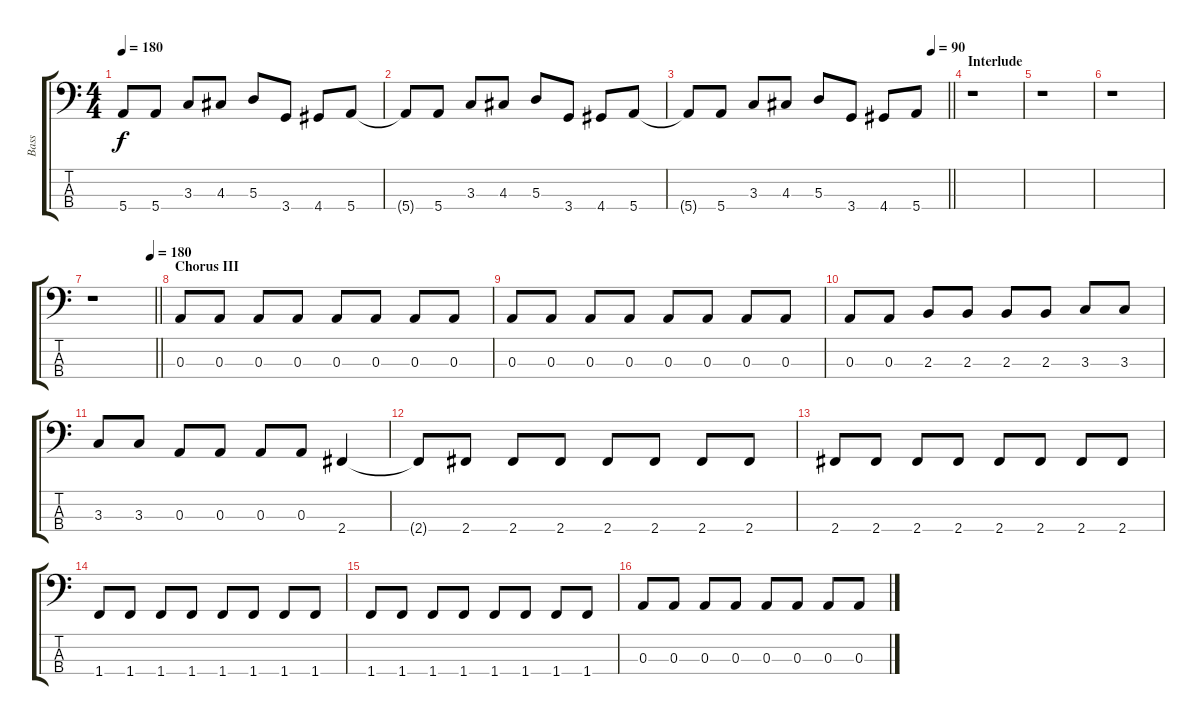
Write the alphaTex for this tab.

\track ("Bass" "Bass") {instrument electricbassfinger}
\staff {score tabs}
\tuning (G2 D2 A1 E1) {hide}
\ts (4 4)
\tempo 180
\clef f4
\ks aminor
5.4{t}.8{dy f} 5.4.8 3.3.8 4.3.8 5.3.8 3.4.8 4.4.8 5.4.8 |
5.4{t}.8 5.4.8 3.3.8 4.3.8 5.3.8 3.4.8 4.4.8 5.4.8 |
\tempo (90 0.9375)
\barLineRight lightlight
5.4{t}.8 5.4.8 3.3.8 4.3.8 5.3.8 3.4.8 4.4.8 5.4.8 |
\section ("" "Interlude")
r.1 |
r.1 |
r.1 |
\tempo (180 0.9375)
\barLineRight lightlight
r.1 |
\section ("" "Chorus III")
0.3.8 0.3.8 0.3.8 0.3.8 0.3.8 0.3.8 0.3.8 0.3.8 |
0.3.8 0.3.8 0.3.8 0.3.8 0.3.8 0.3.8 0.3.8 0.3.8 |
0.3.8 0.3.8 2.3.8 2.3.8 2.3.8 2.3.8 3.3.8 3.3.8 |
3.3.8 3.3.8 0.3.8 0.3.8 0.3.8 0.3.8 2.4.4 |
2.4{t}.8 2.4.8 2.4.8 2.4.8 2.4.8 2.4.8 2.4.8 2.4.8 |
2.4.8 2.4.8 2.4.8 2.4.8 2.4.8 2.4.8 2.4.8 2.4.8 |
1.4.8 1.4.8 1.4.8 1.4.8 1.4.8 1.4.8 1.4.8 1.4.8 |
1.4.8 1.4.8 1.4.8 1.4.8 1.4.8 1.4.8 1.4.8 1.4.8 |
0.3.8 0.3.8 0.3.8 0.3.8 0.3.8 0.3.8 0.3.8 0.3.8
